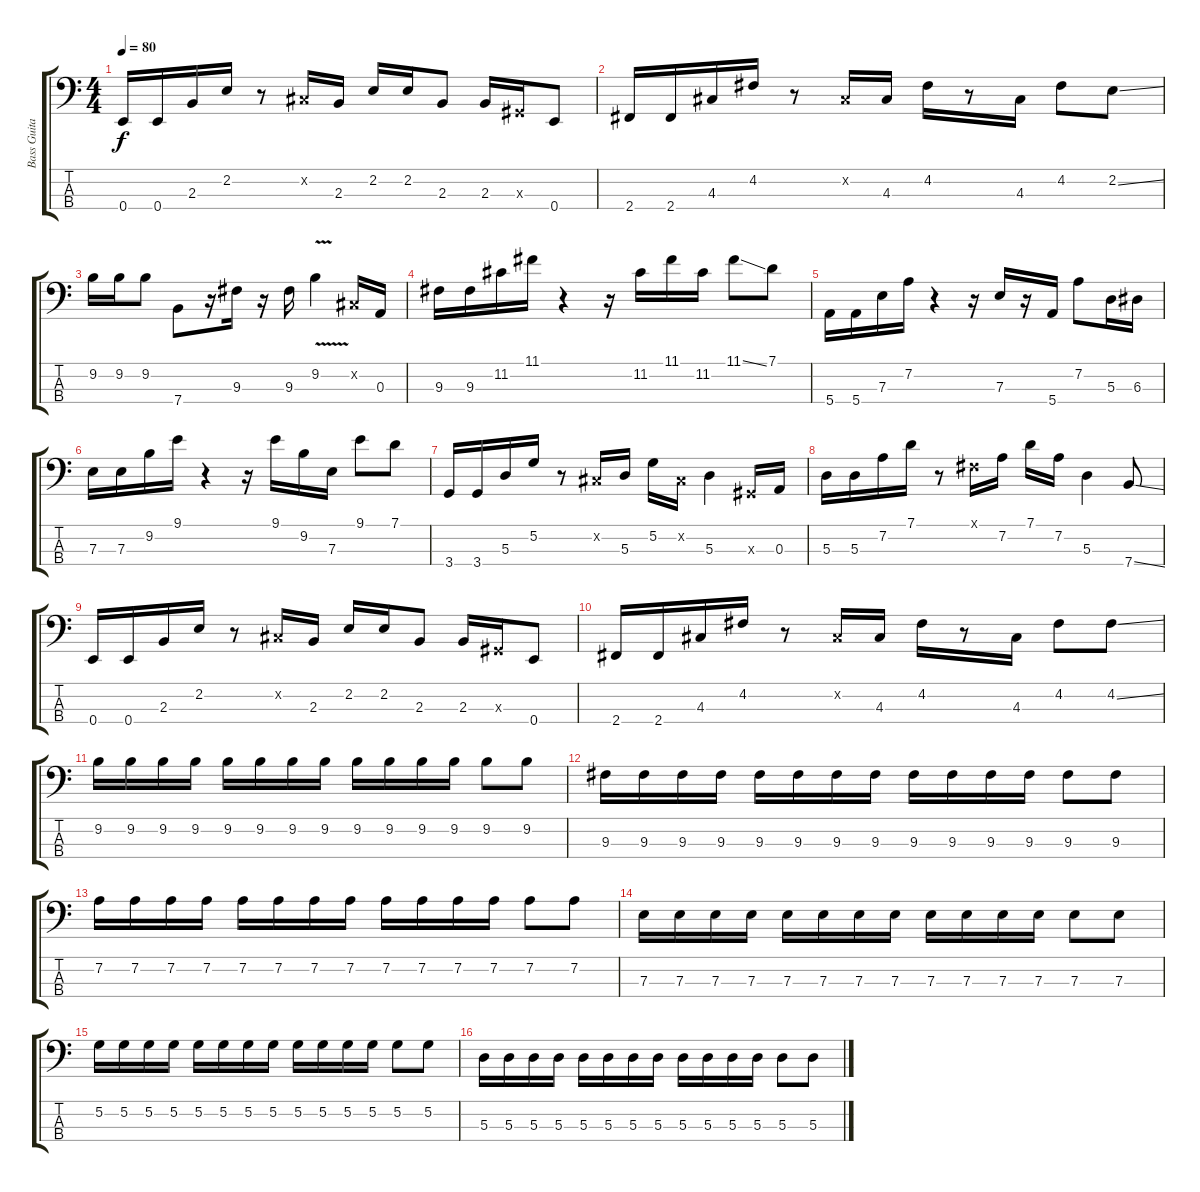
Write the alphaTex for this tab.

\track ("Bass Guitar" "Bass Guita") {instrument slapbass1}
\staff {score tabs}
\tuning (G2 D2 A1 E1) {hide}
\ts (4 4)
\tempo 80
\clef f4
\ks c
0.4.16{dy f} 0.4.16 2.3.16 2.2.16 r.8 -1.2{x}.16 2.3.16 2.2.16 2.2.16 2.3.8 2.3.16 -1.3{x}.16 0.4.8 |
2.4.16 2.4.16 4.3.16 4.2.16 r.8 -1.2{x}.16 4.3.16 4.2.16 r.8 4.3.16 4.2.8 2.2{ss}.8 |
9.2.16 9.2.16 9.2.8 7.4.8 r.16 9.3.16 r.16 9.3.16 9.2{v}.4 -1.2{x}.16 0.3.16 |
9.3.16 9.3.16 11.2.16 11.1.16 r.4 r.16 11.2.16 11.1.16 11.2.16 11.1{ss}.8 7.1.8 |
5.4.16 5.4.16 7.3.16 7.2.16 r.4 r.16 7.3.16 r.16 5.4.16 7.2.8 5.3.16 6.3.16 |
7.3.16 7.3.16 9.2.16 9.1.16 r.4 r.16 9.1.16 9.2.16 7.3.16 9.1.8 7.1.8 |
3.4.16 3.4.16 5.3.16 5.2.16 r.8 -1.2{x}.16 5.3.16 5.2.16 -1.2{x}.16 5.3.4 -1.3{x}.16 0.3.16 |
5.3.16 5.3.16 7.2.16 7.1.16 r.8 -1.1{x}.16 7.2.16 7.1.16 7.2.16 5.3.4 7.4{ss}.8 |
0.4.16 0.4.16 2.3.16 2.2.16 r.8 -1.2{x}.16 2.3.16 2.2.16 2.2.16 2.3.8 2.3.16 -1.3{x}.16 0.4.8 |
2.4.16 2.4.16 4.3.16 4.2.16 r.8 -1.2{x}.16 4.3.16 4.2.16 r.8 4.3.16 4.2.8 4.2{ss}.8 |
9.2.16 9.2.16 9.2.16 9.2.16 9.2.16 9.2.16 9.2.16 9.2.16 9.2.16 9.2.16 9.2.16 9.2.16 9.2.8 9.2.8 |
9.3.16 9.3.16 9.3.16 9.3.16 9.3.16 9.3.16 9.3.16 9.3.16 9.3.16 9.3.16 9.3.16 9.3.16 9.3.8 9.3.8 |
7.2.16 7.2.16 7.2.16 7.2.16 7.2.16 7.2.16 7.2.16 7.2.16 7.2.16 7.2.16 7.2.16 7.2.16 7.2.8 7.2.8 |
7.3.16 7.3.16 7.3.16 7.3.16 7.3.16 7.3.16 7.3.16 7.3.16 7.3.16 7.3.16 7.3.16 7.3.16 7.3.8 7.3.8 |
5.2.16 5.2.16 5.2.16 5.2.16 5.2.16 5.2.16 5.2.16 5.2.16 5.2.16 5.2.16 5.2.16 5.2.16 5.2.8 5.2.8 |
5.3.16 5.3.16 5.3.16 5.3.16 5.3.16 5.3.16 5.3.16 5.3.16 5.3.16 5.3.16 5.3.16 5.3.16 5.3.8 5.3.8
